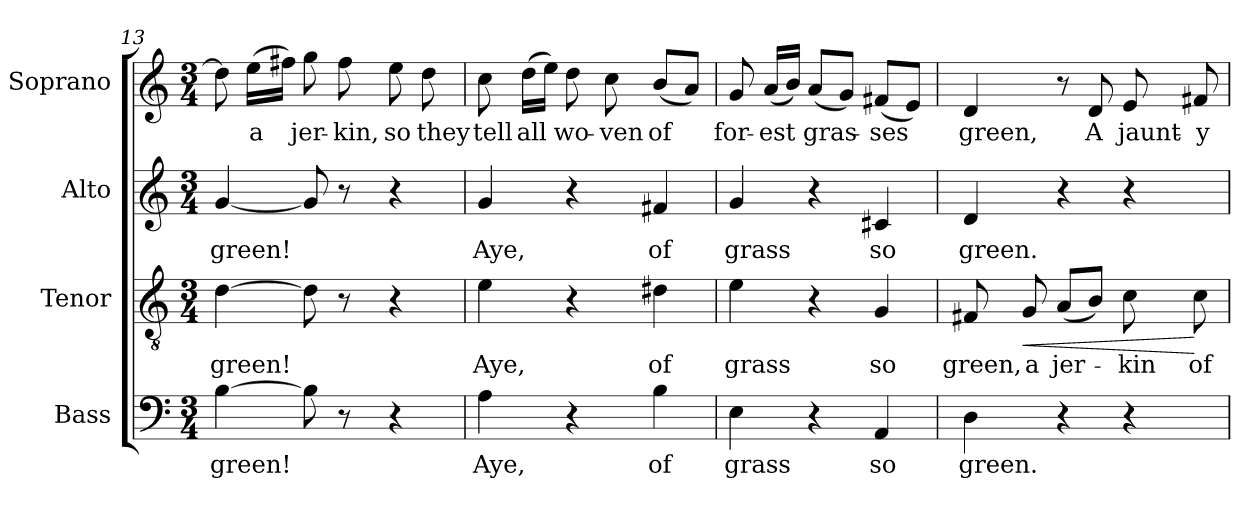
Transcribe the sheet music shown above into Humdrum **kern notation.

**kern	**text	**kern	**text	**dynam	**kern	**text	**kern	**text
*part4	*part4	*part3	*part3	*part3	*part2	*part2	*part1	*part1
*staff4	*staff4	*staff3	*staff3	*staff3	*staff2	*staff2	*staff1	*staff1
*I"Bass	*	*I"Tenor	*	*	*I"Alto	*	*I"Soprano	*
*I'B.	*	*I'T.	*	*	*I'A.	*	*I'S.	*
*clefF4	*	*clefGv2	*	*	*clefG2	*	*clefG2	*
*	*	*ITrd7c12	*	*	*	*	*	*
*k[]	*	*k[]	*	*	*k[]	*	*k[]	*
*C:	*	*C:	*	*	*C:	*	*C:	*
*M3/4	*	*M3/4	*	*	*M3/4	*	*M3/4	*
=13	=13	=13	=13	=13	=13	=13	=13	=13
!	!LO:LY:b:color=#000000	!	!	!	!	!	!	!
!	!	!	!LO:LY:b:color=#000000	!	!	!	!	!
!	!	!	!	!	!	!LO:LY:b:color=#000000	!	!
[4Bi\	green!	[4Di\	green!	.	[4gi/	green!	8ddi\]	.
!	!	!	!	!	!	!	!	!LO:LY:b:color=#000000
.	.	.	.	.	.	.	(16eei\LL	a
.	.	.	.	.	.	.	16ff#Xi\JJ)	.
!	!	!	!	!	!	!	!	!LO:LY:b:color=#000000
8Bi\]	.	8Di\]	.	.	8gi/]	.	8ggi\	jer-
!	!	!	!	!	!	!	!	!LO:LY:b:color=#000000
8r	.	8r	.	.	8r	.	8ff#i\	-kin,
!	!	!	!	!	!	!	!	!LO:LY:b:color=#000000
4r	.	4r	.	.	4r	.	8eei\	so
!	!	!	!	!	!	!	!	!LO:LY:b:color=#000000
.	.	.	.	.	.	.	8ddi\	they
=14	=14	=14	=14	=14	=14	=14	=14	=14
!	!LO:LY:b:color=#000000	!	!	!	!	!	!	!
!	!	!	!LO:LY:b:color=#000000	!	!	!	!	!
!	!	!	!	!	!	!LO:LY:b:color=#000000	!	!
!	!	!	!	!	!	!	!	!LO:LY:b:color=#000000
4Ai\	Aye,	4Ei\	Aye,	.	4gi/	Aye,	8cci\	tell
!	!	!	!	!	!	!	!	!LO:LY:b:color=#000000
.	.	.	.	.	.	.	(16ddi\LL	all
.	.	.	.	.	.	.	16eei\JJ)	.
!	!	!	!	!	!	!	!	!LO:LY:b:color=#000000
4r	.	4r	.	.	4r	.	8ddi\	wo-
!	!	!	!	!	!	!	!	!LO:LY:b:color=#000000
.	.	.	.	.	.	.	8cci\	-ven
!	!LO:LY:b:color=#000000	!	!	!	!	!	!	!
!	!	!	!LO:LY:b:color=#000000	!	!	!	!	!
!	!	!	!	!	!	!LO:LY:b:color=#000000	!	!
!	!	!	!	!	!	!	!	!LO:LY:b:color=#000000
4Bi\	of	4D#Xi\	of	.	4f#Xi/	of	(8bi/L	of
.	.	.	.	.	.	.	8ai/J)	.
!!LO:PB:g=z
=15	=15	=15	=15	=15	=15	=15	=15	=15
!	!LO:LY:b:color=#000000	!	!	!	!	!	!	!
!	!	!	!LO:LY:b:color=#000000	!	!	!	!	!
!	!	!	!	!	!	!LO:LY:b:color=#000000	!	!
!	!	!	!	!	!	!	!	!LO:LY:b:color=#000000
4Ei\	grass	4Ei\	grass	.	4gi/	grass	8gi/	for-
!	!	!	!	!	!	!	!	!LO:LY:b:color=#000000
.	.	.	.	.	.	.	(16ai/LL	-est
.	.	.	.	.	.	.	16bi/JJ)	.
!	!	!	!	!	!	!	!	!LO:LY:b:color=#000000
4r	.	4r	.	.	4r	.	(8ai/L	gras-
.	.	.	.	.	.	.	8gi/J)	.
!	!LO:LY:b:color=#000000	!	!	!	!	!	!	!
!	!	!	!LO:LY:b:color=#000000	!	!	!	!	!
!	!	!	!	!	!	!LO:LY:b:color=#000000	!	!
!	!	!	!	!	!	!	!	!LO:LY:b:color=#000000
4AAi/	so	4GGi/	so	.	4c#Xi/	so	(8f#Xi/L	-ses
.	.	.	.	.	.	.	8ei/J)	.
=16	=16	=16	=16	=16	=16	=16	=16	=16
!	!LO:LY:b:color=#000000	!	!	!	!	!	!	!
!	!	!	!LO:LY:b:color=#000000	!	!	!	!	!
!	!	!	!	!	!	!LO:LY:b:color=#000000	!	!
!	!	!	!	!	!	!	!	!LO:LY:b:color=#000000
4Di\	green.	8FF#Xi/	green,	.	4di/	green.	4di/	green,
!	!	!	!LO:LY:b:color=#000000	!LO:HP:b	!	!	!	!
.	.	8GGi/	a	<	.	.	.	.
!	!	!	!LO:LY:b:color=#000000	!	!	!	!	!
4r	.	(8AAi/L	jer-	.	4r	.	8r	.
!	!	!	!	!	!	!	!	!LO:LY:b:color=#000000
.	.	8BBi/J)	.	.	.	.	8di/	A
!	!	!	!LO:LY:b:color=#000000	!	!	!	!	!
!	!	!	!	!	!	!	!	!LO:LY:b:color=#000000
4r	.	8Ci\	-kin	.	4r	.	8ei/	jaunt-
!	!	!	!LO:LY:b:color=#000000	!	!	!	!	!
!	!	!	!	!	!	!	!	!LO:LY:b:color=#000000
.	.	8Ci\	of	[	.	.	8f#Xi/	-y
=	=	=	=	=	=	=	=	=
*-	*-	*-	*-	*-	*-	*-	*-	*-
